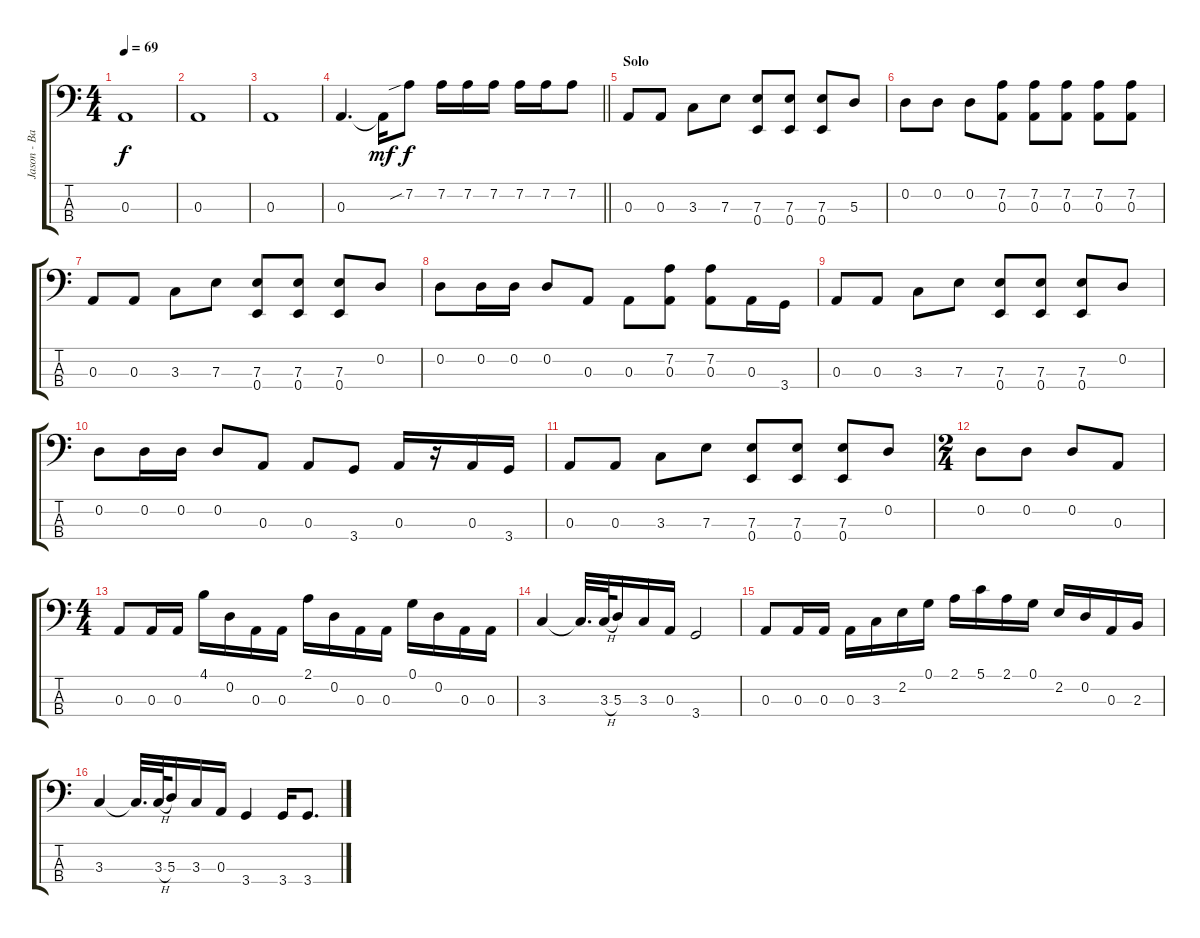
\track ("Jason - Bass" "Jason - Ba") {instrument electricbasspick}
\staff {score tabs}
\tuning (G2 D2 A1 E1) {hide}
\ts (4 4)
\tempo 69
\clef f4
\ks c
0.3.1{dy f} |
0.3.1 |
0.3.1 |
\barLineRight lightlight
0.3.4{d} 0.3{t}.16{dy mf} 7.2{sib}.8{dy f} 7.2.16 7.2.16 7.2.16 7.2.16 7.2.16 7.2.8 |
\section ("" "Solo")
0.3.8 0.3.8 3.3.8 7.3.8 (7.3 0.4).8 (7.3 0.4).8 (7.3 0.4).8 5.3.8 |
0.2.8 0.2.8 0.2.8 (7.2 0.3).8 (7.2 0.3).8 (7.2 0.3).8 (7.2 0.3).8 (7.2 0.3).8 |
0.3.8 0.3.8 3.3.8 7.3.8 (7.3 0.4).8 (7.3 0.4).8 (7.3 0.4).8 0.2.8 |
0.2.8 0.2.16 0.2.16 0.2.8 0.3.8 0.3.8 (7.2 0.3).8 (7.2 0.3).8 0.3.16 3.4.16 |
0.3.8 0.3.8 3.3.8 7.3.8 (7.3 0.4).8 (7.3 0.4).8 (7.3 0.4).8 0.2.8 |
0.2.8 0.2.16 0.2.16 0.2.8 0.3.8 0.3.8 3.4.8 0.3.16 r.16 0.3.16 3.4.16 |
0.3.8 0.3.8 3.3.8 7.3.8 (7.3 0.4).8 (7.3 0.4).8 (7.3 0.4).8 0.2.8 |
\ts (2 4)
0.2.8 0.2.8 0.2.8 0.3.8 |
\ts (4 4)
0.3.8 0.3.16 0.3.16 4.1.16 0.2.16 0.3.16 0.3.16 2.1.16 0.2.16 0.3.16 0.3.16 0.1.16 0.2.16 0.3.16 0.3.16 |
3.3.4 3.3{t}.32{d} 3.3{h}.64 5.3.16 3.3.16 0.3.16 3.4.2 |
0.3.8 0.3.16 0.3.16 0.3.16 3.3.16 2.2.16 0.1.16 2.1.16 5.1.16 2.1.16 0.1.16 2.2.16 0.2.16 0.3.16 2.3.16 |
3.3.4 3.3{t}.32{d} 3.3{h}.64 5.3.16 3.3.16 0.3.16 3.4.4 3.4.16 3.4.8{d}
